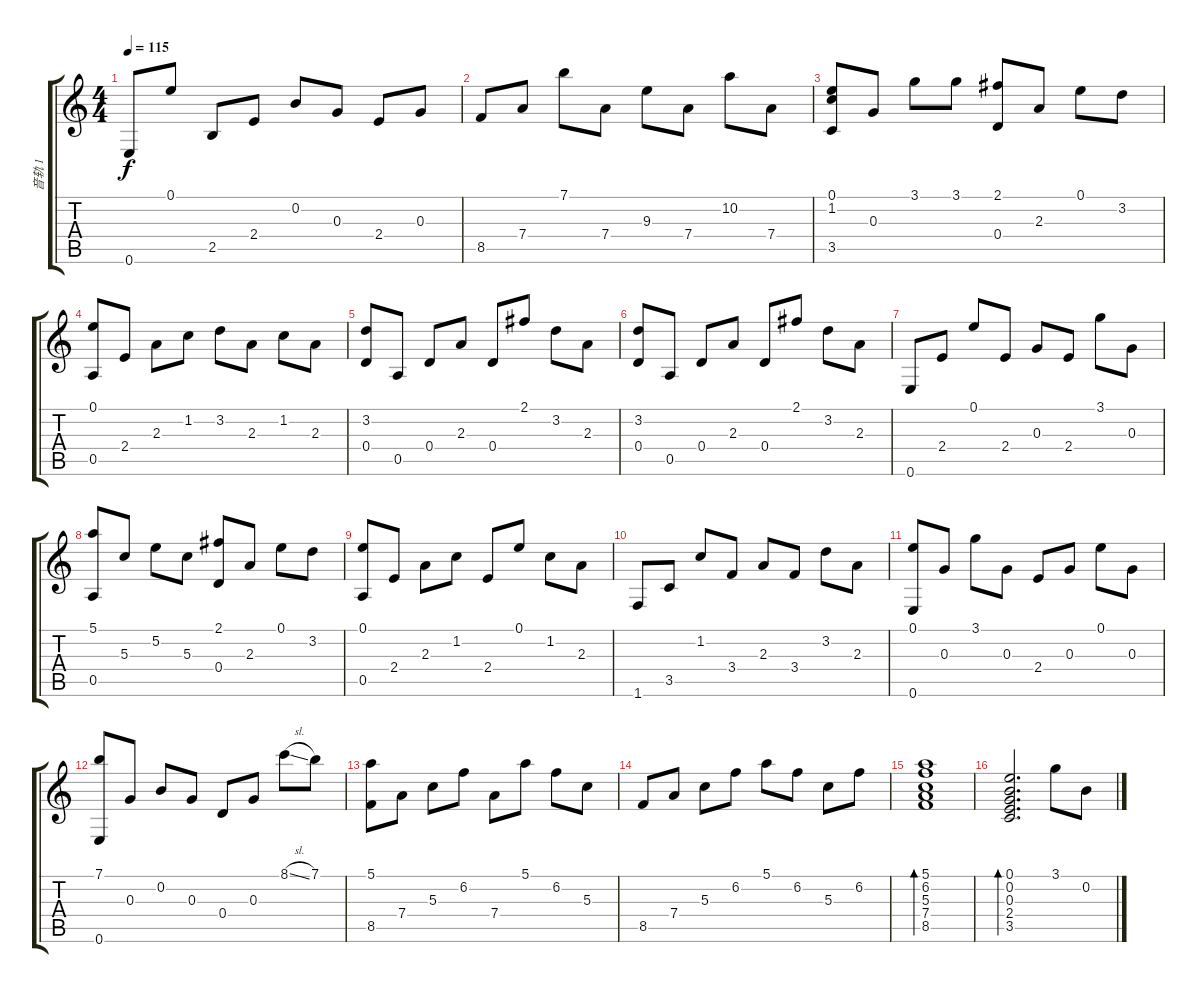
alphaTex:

\track ("音轨 1" "音轨 1") {instrument acousticguitarsteel}
\staff {score tabs}
\tuning (E4 B3 G3 D3 A2 E2) {hide}
\ts (4 4)
\tempo 115
\clef g2
\ks c
0.6.8{dy f} 0.1.8 2.5.8 2.4.8 0.2.8 0.3.8 2.4.8 0.3.8 |
8.5.8 7.4.8 7.1.8 7.4.8 9.3.8 7.4.8 10.2.8 7.4.8 |
(0.1 1.2 3.5).8 0.3.8 3.1.8 3.1.8 (2.1 0.4).8 2.3.8 0.1.8 3.2.8 |
(0.1 0.5).8 2.4.8 2.3.8 1.2.8 3.2.8 2.3.8 1.2.8 2.3.8 |
(3.2 0.4).8 0.5.8 0.4.8 2.3.8 0.4.8 2.1.8 3.2.8 2.3.8 |
(3.2 0.4).8 0.5.8 0.4.8 2.3.8 0.4.8 2.1.8 3.2.8 2.3.8 |
0.6.8 2.4.8 0.1.8 2.4.8 0.3.8 2.4.8 3.1.8 0.3.8 |
(5.1 0.5).8 5.3.8 5.2.8 5.3.8 (2.1 0.4).8 2.3.8 0.1.8 3.2.8 |
(0.1 0.5).8 2.4.8 2.3.8 1.2.8 2.4.8 0.1.8 1.2.8 2.3.8 |
1.6.8 3.5.8 1.2.8 3.4.8 2.3.8 3.4.8 3.2.8 2.3.8 |
(0.1 0.6).8 0.3.8 3.1.8 0.3.8 2.4.8 0.3.8 0.1.8 0.3.8 |
(7.1 0.6).8 0.3.8 0.2.8 0.3.8 0.4.8 0.3.8 8.1{sl}.8 7.1.8 |
(5.1 8.5).8 7.4.8 5.3.8 6.2.8 7.4.8 5.1.8 6.2.8 5.3.8 |
8.5.8 7.4.8 5.3.8 6.2.8 5.1.8 6.2.8 5.3.8 6.2.8 |
(5.1 6.2 5.3 7.4 8.5).1{bd 120} |
(0.1 0.2 0.3 2.4 3.5).2{d bd 120} 3.1.8 0.2.8
